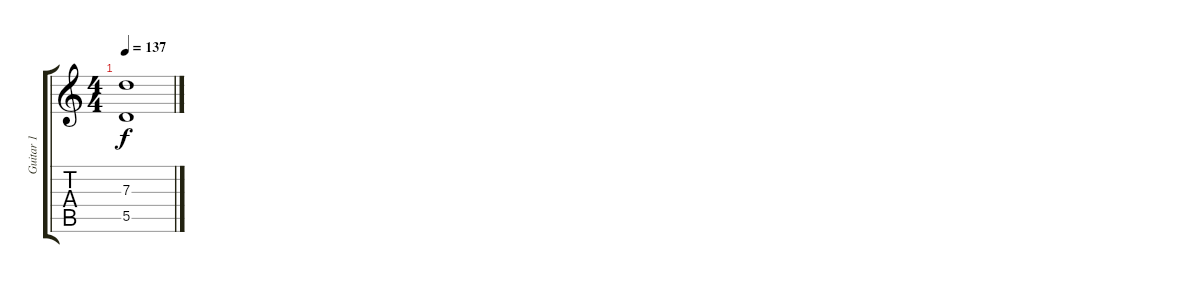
\track ("Guitar 1" "Guitar 1") {instrument distortionguitar}
\staff {score tabs}
\tuning (E4 B3 G3 D3 A2 D2) {hide}
\ts (4 4)
\tempo 137
\clef g2
\ks c
(7.3{t} 5.5{t}).1{dy f}
